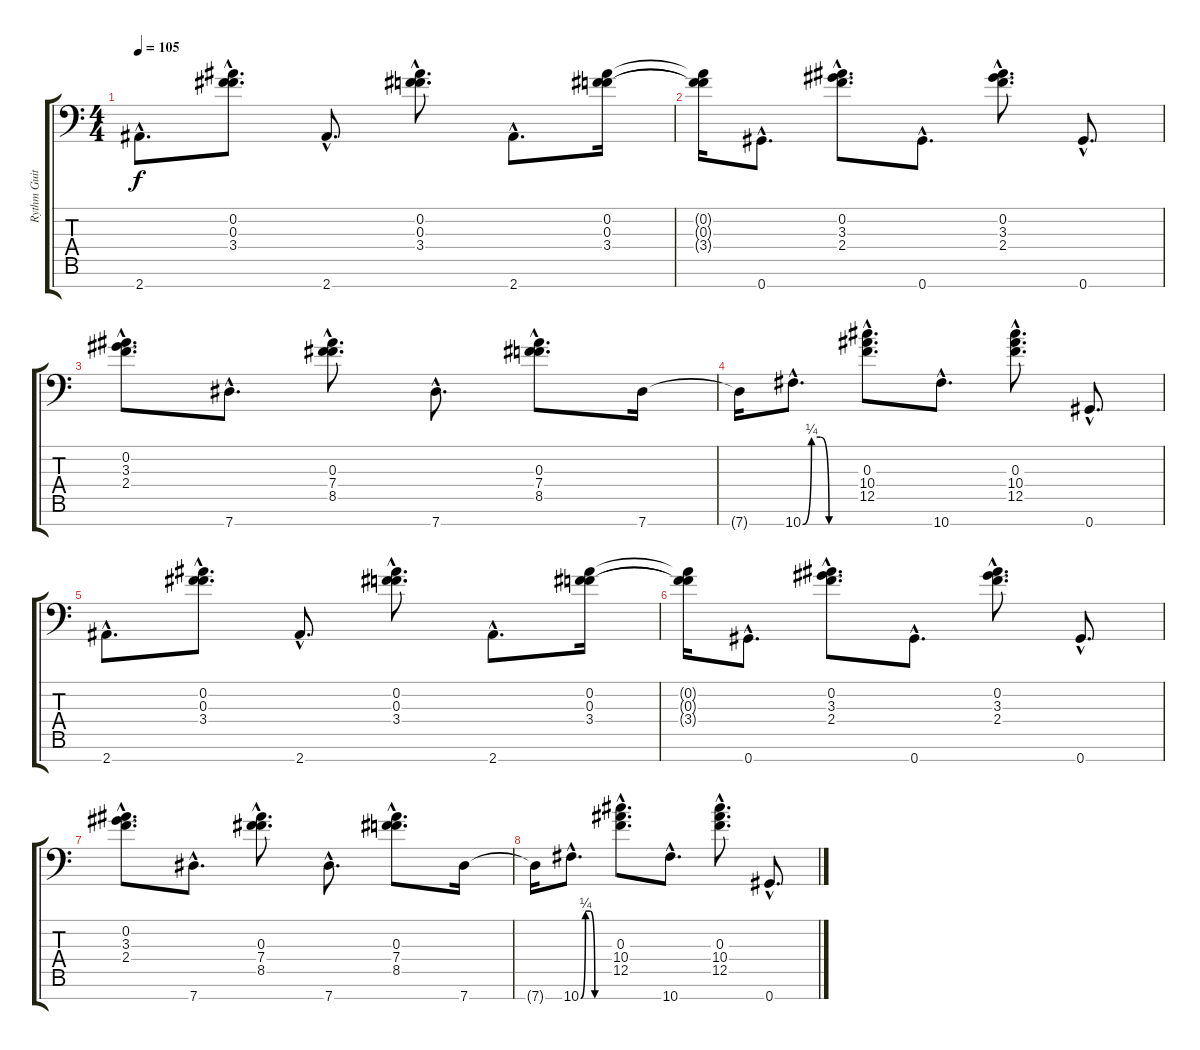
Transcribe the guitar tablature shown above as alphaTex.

\track ("Rythm Guitar #2" "Rythm Guit") {instrument distortionguitar}
\staff {score tabs}
\tuning (Eb4 Bb3 F3 Eb3 Bb2 F2 Ab1) {hide}
\ts (4 4)
\tempo 105
\clef f4
\ks c
2.7{hac}.8{d dy f} (0.2{hac} 0.3{hac} 3.4{hac}).8{d} 2.7{hac}.8{d} (0.2{hac} 0.3{hac} 3.4{hac}).8{d} 2.7{hac}.8{d} (0.2 0.3 3.4).16 |
(0.2{t} 0.3{t} 3.4{t}).16 0.7{hac}.8{d} (0.2{hac} 3.3{hac} 2.4{hac}).8{d} 0.7{hac}.8{d} (0.2{hac} 3.3{hac} 2.4{hac}).8{d} 0.7{hac}.8{d} |
(0.2{hac} 3.3{hac} 2.4{hac}).8{d} 7.7{hac}.8{d} (0.3{hac} 7.4{hac} 8.5{hac}).8{d} 7.7{hac}.8{d} (0.3{hac} 7.4{hac} 8.5{hac}).8{d} 7.7.16 |
7.7{t}.16 10.7{be (custom 0 0 10 1 20 1 30 0 60 0) hac}.8{d} (0.3{hac} 10.4{hac} 12.5{hac}).8{d} 10.7{hac}.8{d} (0.3{hac} 10.4{hac} 12.5{hac}).8{d} 0.7{hac}.8{d} |
2.7{hac}.8{d} (0.2{hac} 0.3{hac} 3.4{hac}).8{d} 2.7{hac}.8{d} (0.2{hac} 0.3{hac} 3.4{hac}).8{d} 2.7{hac}.8{d} (0.2 0.3 3.4).16 |
(0.2{t} 0.3{t} 3.4{t}).16 0.7{hac}.8{d} (0.2{hac} 3.3{hac} 2.4{hac}).8{d} 0.7{hac}.8{d} (0.2{hac} 3.3{hac} 2.4{hac}).8{d} 0.7{hac}.8{d} |
(0.2{hac} 3.3{hac} 2.4{hac}).8{d} 7.7{hac}.8{d} (0.3{hac} 7.4{hac} 8.5{hac}).8{d} 7.7{hac}.8{d} (0.3{hac} 7.4{hac} 8.5{hac}).8{d} 7.7.16 |
7.7{t}.16 10.7{be (custom 0 0 10 1 20 1 30 0 60 0) hac}.8{d} (0.3{hac} 10.4{hac} 12.5{hac}).8{d} 10.7{hac}.8{d} (0.3{hac} 10.4{hac} 12.5{hac}).8{d} 0.7{hac}.8{d}
